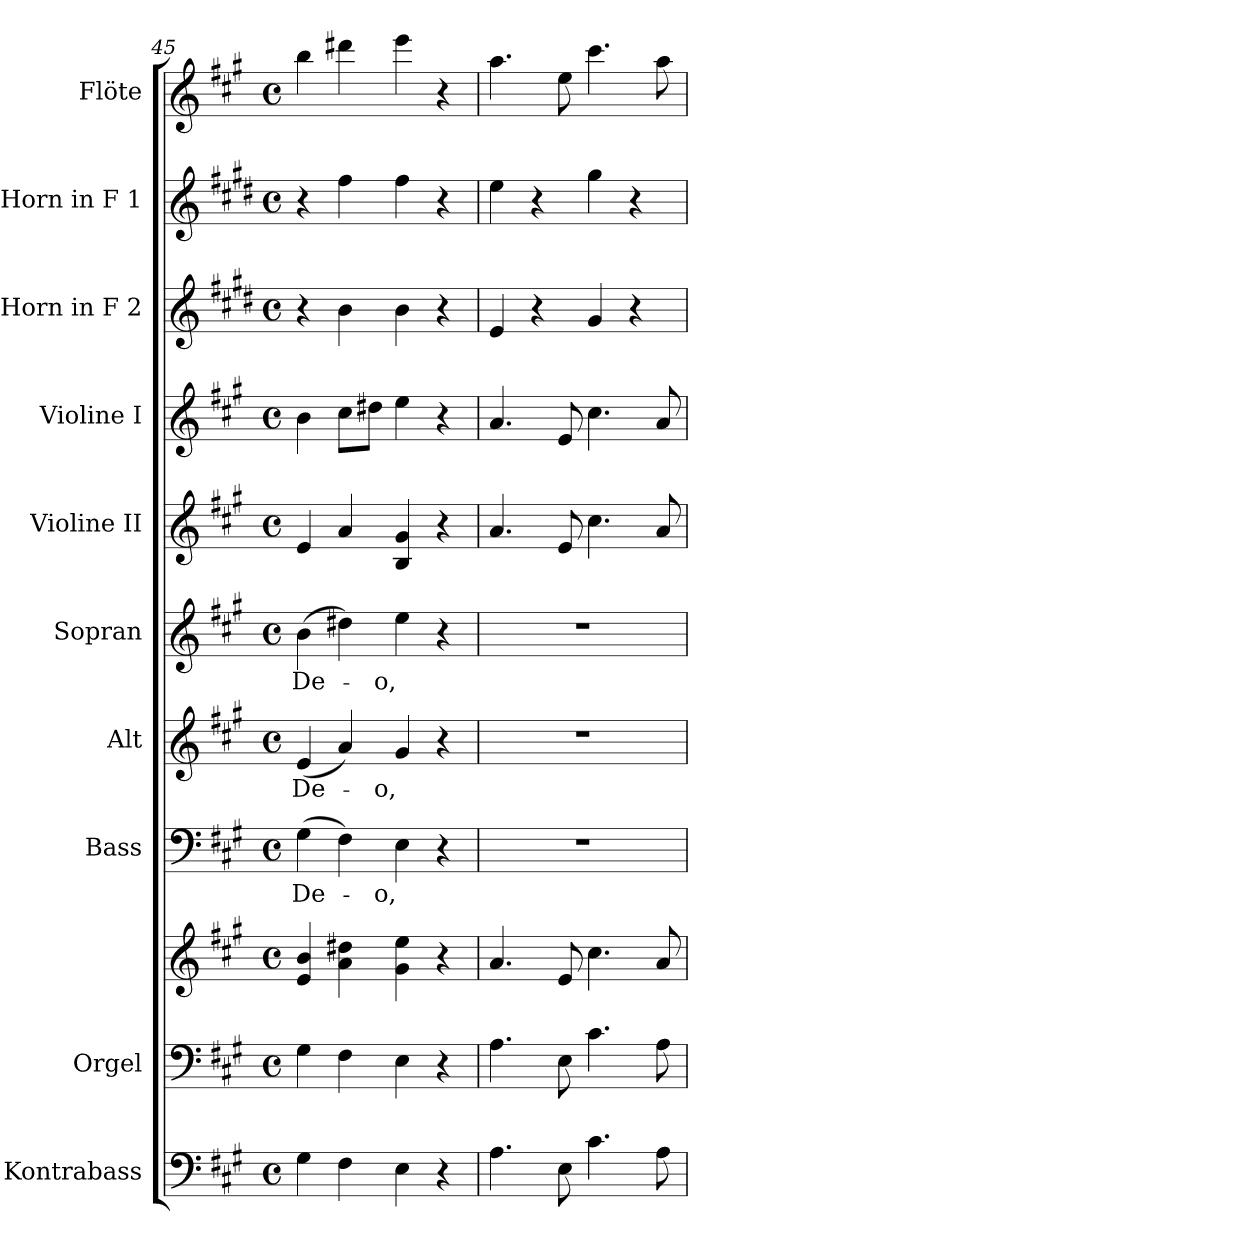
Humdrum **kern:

**kern	**kern	**kern	**kern	**text	**kern	**text	**kern	**text	**kern	**kern	**kern	**kern	**kern
*part10	*part9	*part9	*part8	*part8	*part7	*part7	*part6	*part6	*part5	*part4	*part3	*part2	*part1
*staff11	*staff10	*staff9	*staff8	*staff8	*staff7	*staff7	*staff6	*staff6	*staff5	*staff4	*staff3	*staff2	*staff1
*I"Kontrabass	*I"Orgel	*	*I"Bass	*	*I"Alt	*	*I"Sopran	*	*I"Violine II	*I"Violine I	*I"Horn in F 2	*I"Horn in F 1	*I"Flöte
*I'Kb.	*I'Org.	*	*I'B.	*	*I'A.	*	*I'S.	*	*I'Vl. II	*I'Vl. I	*	*	*I'Fl.
!!LO:PB:g=z
*clefF4	*clefF4	*clefG2	*clefF4	*	*clefG2	*	*clefG2	*	*clefG2	*clefG2	*clefG2	*clefG2	*clefG2
*ITrd7c12	*	*	*	*	*	*	*	*	*	*	*ITrd4c7	*ITrd4c7	*
*k[f#c#g#]	*k[f#c#g#]	*k[f#c#g#]	*k[f#c#g#]	*	*k[f#c#g#]	*	*k[f#c#g#]	*	*k[f#c#g#]	*k[f#c#g#]	*k[f#c#g#]	*k[f#c#g#]	*k[f#c#g#]
*A:	*A:	*A:	*A:	*	*A:	*	*A:	*	*A:	*A:	*A:	*A:	*A:
*M4/4	*M4/4	*M4/4	*M4/4	*	*M4/4	*	*M4/4	*	*M4/4	*M4/4	*M4/4	*M4/4	*M4/4
*met(c)	*met(c)	*met(c)	*met(c)	*	*met(c)	*	*met(c)	*	*met(c)	*met(c)	*met(c)	*met(c)	*met(c)
=45	=45	=45	=45	=45	=45	=45	=45	=45	=45	=45	=45	=45	=45
!	!	!	!	!LO:LY:b	!	!LO:LY:b	!	!LO:LY:b	!	!	!	!	!
4GG#\	4G#\	4e/ 4b/	(>4G#\	De-	(<4e/	De-	(>4b\	De-	4e/	4b\	4r	4r	4bb\
4FF#\	4F#\	4a\ 4dd#X\	4F#\)	.	4a/)	.	4dd#X\)	.	4a/	8cc#\L	4e\	4b\	4ddd#X\
.	.	.	.	.	.	.	.	.	.	8dd#X\J	.	.	.
!	!	!	!	!LO:LY:b	!	!LO:LY:b	!	!LO:LY:b	!	!	!	!	!
4EE\	4E\	4g#\ 4ee\	4E\	-o,	4g#/	-o,	4ee\	-o,	4B/ 4g#/	4ee\	4e\	4b\	4eee\
4r	4r	4r	4r	.	4r	.	4r	.	4r	4r	4r	4r	4r
=46	=46	=46	=46	=46	=46	=46	=46	=46	=46	=46	=46	=46	=46
4.AA\	4.A\	4.a/	1r	.	1r	.	1r	.	4.a/	4.a/	4A/	4a\	4.aa\
.	.	.	.	.	.	.	.	.	.	.	4r	4r	.
8EE\	8E\	8e/	.	.	.	.	.	.	8e/	8e/	.	.	8ee\
4.C#\	4.c#\	4.cc#\	.	.	.	.	.	.	4.cc#\	4.cc#\	4c#/	4cc#\	4.ccc#\
.	.	.	.	.	.	.	.	.	.	.	4r	4r	.
8AA\	8A\	8a/	.	.	.	.	.	.	8a/	8a/	.	.	8aa\
=	=	=	=	=	=	=	=	=	=	=	=	=	=
*-	*-	*-	*-	*-	*-	*-	*-	*-	*-	*-	*-	*-	*-
